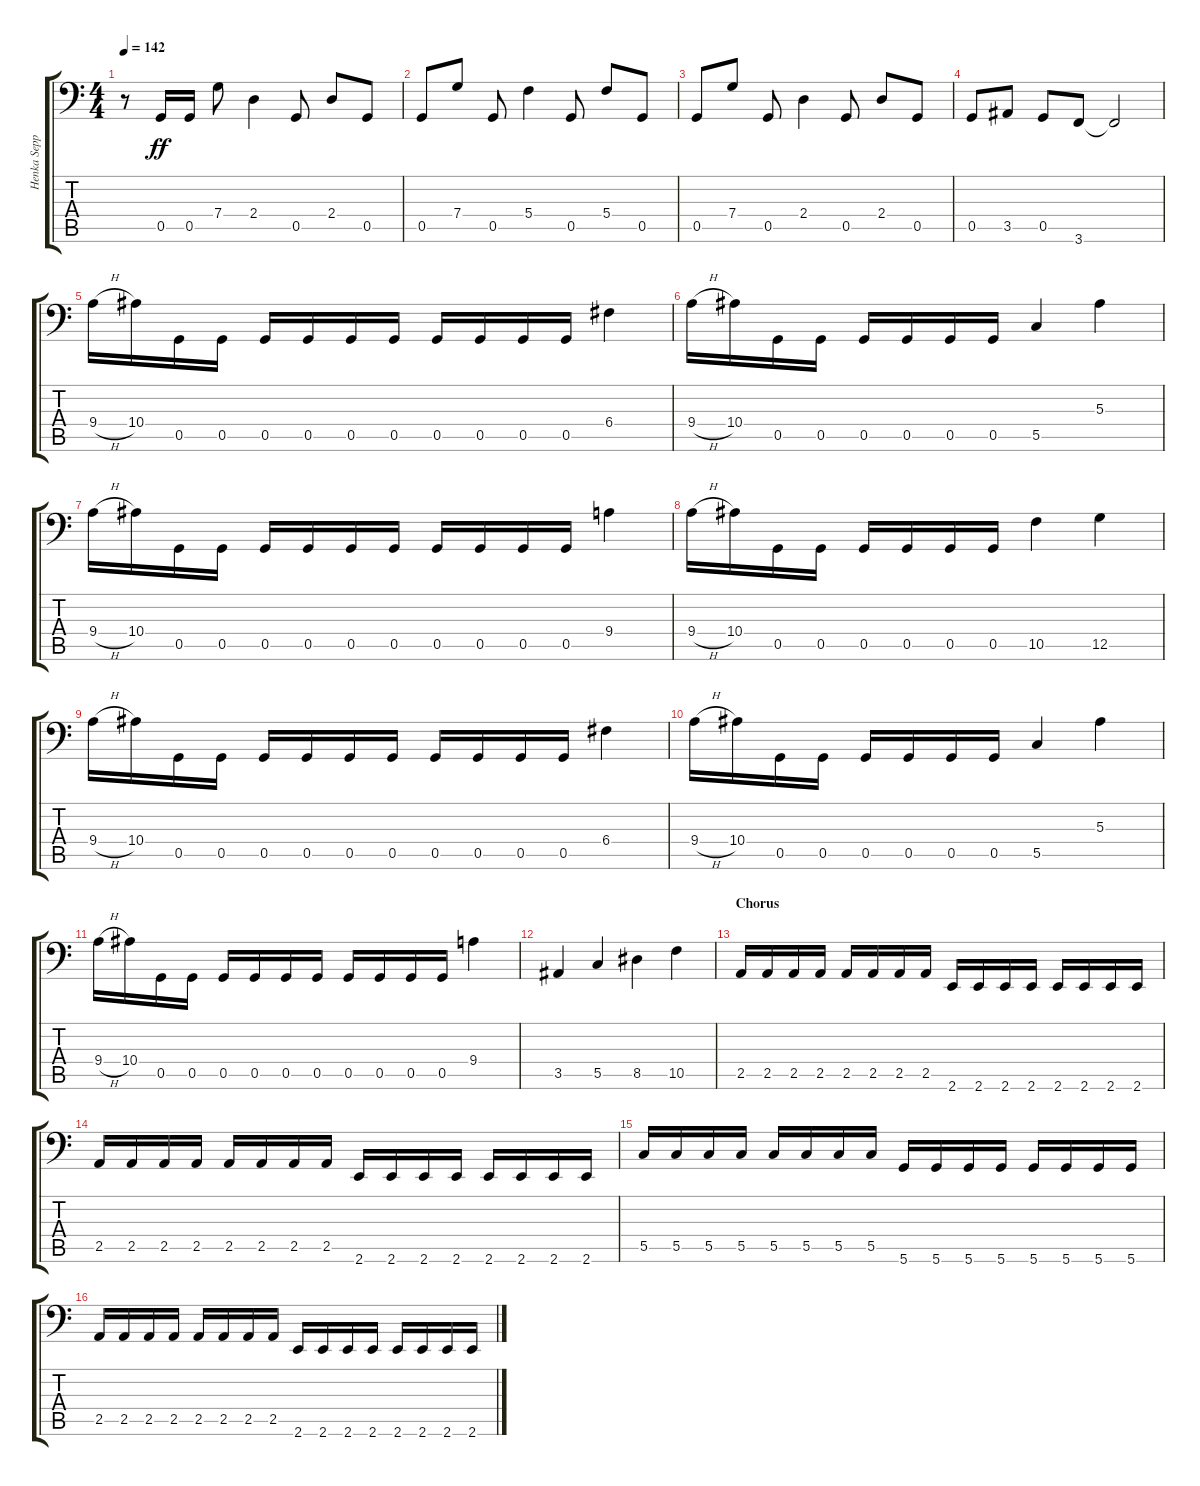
\track ("Henka Seppäla" "Henka Sepp") {instrument electricbasspick}
\staff {score tabs}
\tuning (D3 A2 F2 C2 G1 D1) {hide}
\ts (4 4)
\tempo 142
\clef f4
\ks c
r.8{dy ff} 0.5.16 0.5.16 7.4.8 2.4.4 0.5.8 2.4.8 0.5.8 |
0.5.8 7.4.8 0.5.8 5.4.4 0.5.8 5.4.8 0.5.8 |
0.5.8 7.4.8 0.5.8 2.4.4 0.5.8 2.4.8 0.5.8 |
0.5.8 3.5.8 0.5.8 3.6.8 3.6{t}.2 |
9.4{h}.16 10.4.16 0.5.16 0.5.16 0.5.16 0.5.16 0.5.16 0.5.16 0.5.16 0.5.16 0.5.16 0.5.16 6.4.4 |
9.4{h}.16 10.4.16 0.5.16 0.5.16 0.5.16 0.5.16 0.5.16 0.5.16 5.5.4 5.3.4 |
9.4{h}.16 10.4.16 0.5.16 0.5.16 0.5.16 0.5.16 0.5.16 0.5.16 0.5.16 0.5.16 0.5.16 0.5.16 9.4.4 |
9.4{h}.16 10.4.16 0.5.16 0.5.16 0.5.16 0.5.16 0.5.16 0.5.16 10.5.4 12.5.4 |
9.4{h}.16 10.4.16 0.5.16 0.5.16 0.5.16 0.5.16 0.5.16 0.5.16 0.5.16 0.5.16 0.5.16 0.5.16 6.4.4 |
9.4{h}.16 10.4.16 0.5.16 0.5.16 0.5.16 0.5.16 0.5.16 0.5.16 5.5.4 5.3.4 |
9.4{h}.16 10.4.16 0.5.16 0.5.16 0.5.16 0.5.16 0.5.16 0.5.16 0.5.16 0.5.16 0.5.16 0.5.16 9.4.4 |
3.5.4 5.5.4 8.5.4 10.5.4 |
\section ("" "Chorus")
2.5.16 2.5.16 2.5.16 2.5.16 2.5.16 2.5.16 2.5.16 2.5.16 2.6.16 2.6.16 2.6.16 2.6.16 2.6.16 2.6.16 2.6.16 2.6.16 |
2.5.16 2.5.16 2.5.16 2.5.16 2.5.16 2.5.16 2.5.16 2.5.16 2.6.16 2.6.16 2.6.16 2.6.16 2.6.16 2.6.16 2.6.16 2.6.16 |
5.5.16 5.5.16 5.5.16 5.5.16 5.5.16 5.5.16 5.5.16 5.5.16 5.6.16 5.6.16 5.6.16 5.6.16 5.6.16 5.6.16 5.6.16 5.6.16 |
2.5.16 2.5.16 2.5.16 2.5.16 2.5.16 2.5.16 2.5.16 2.5.16 2.6.16 2.6.16 2.6.16 2.6.16 2.6.16 2.6.16 2.6.16 2.6.16
